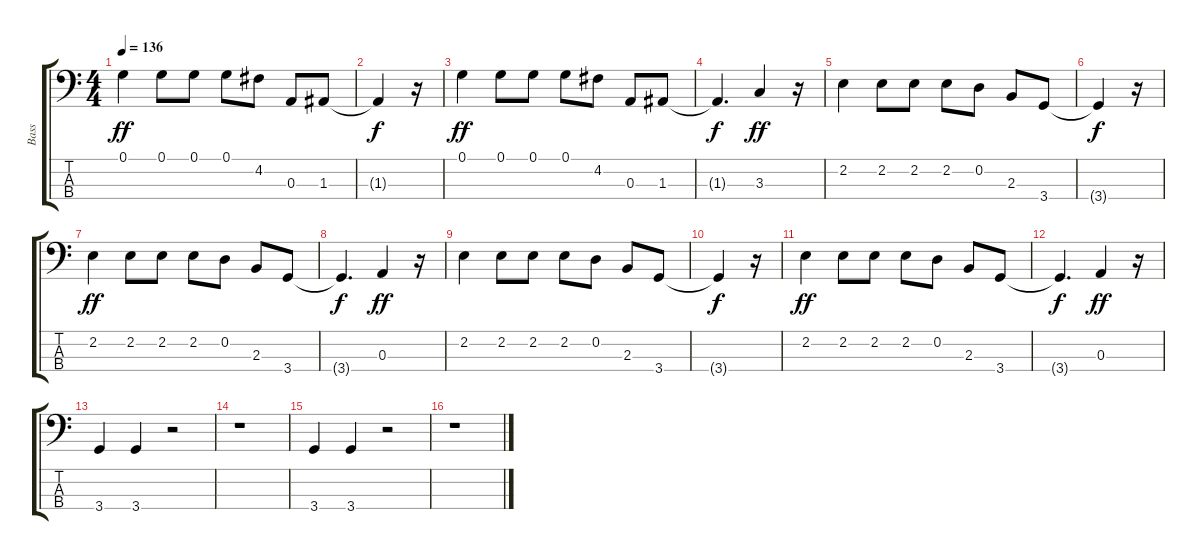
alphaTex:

\track ("Bass" "Bass") {instrument electricbassfinger}
\staff {score tabs}
\tuning (G2 D2 A1 E1) {hide}
\ts (4 4)
\tempo 136
\clef f4
\ks c
0.1.4{dy ff} 0.1.8 0.1.8 0.1.8 4.2.8 0.3.8 1.3.8 |
1.3{t}.4{dy f} r.16 |
0.1.4{dy ff} 0.1.8 0.1.8 0.1.8 4.2.8 0.3.8 1.3.8 |
1.3{t}.4{d dy f} 3.3.4{dy ff} r.16 |
2.2.4 2.2.8 2.2.8 2.2.8 0.2.8 2.3.8 3.4.8 |
3.4{t}.4{dy f} r.16 |
2.2.4{dy ff} 2.2.8 2.2.8 2.2.8 0.2.8 2.3.8 3.4.8 |
3.4{t}.4{d dy f} 0.3.4{dy ff} r.16 |
2.2.4 2.2.8 2.2.8 2.2.8 0.2.8 2.3.8 3.4.8 |
3.4{t}.4{dy f} r.16 |
2.2.4{dy ff} 2.2.8 2.2.8 2.2.8 0.2.8 2.3.8 3.4.8 |
3.4{t}.4{d dy f} 0.3.4{dy ff} r.16 |
3.4.4 3.4.4 r.2 |
r.1 |
3.4.4 3.4.4 r.2 |
r.1
